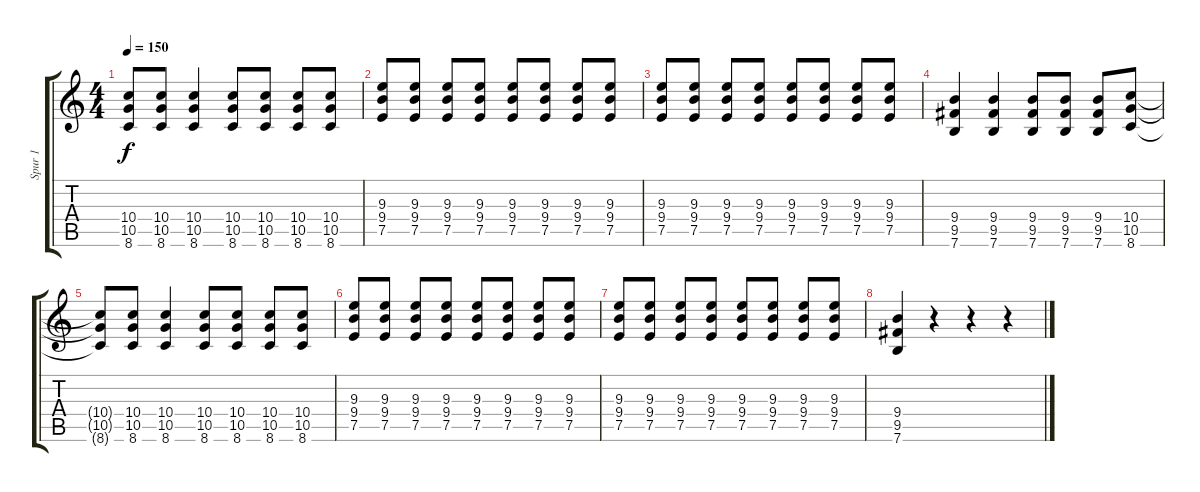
\track ("Spur 1" "Spur 1") {instrument acousticguitarsteel}
\staff {score tabs}
\tuning (E4 B3 G3 D3 A2 E2) {hide}
\ts (4 4)
\tempo 150
\clef g2
\ks c
(10.4{t} 10.5{t} 8.6{t}).8{dy f} (10.4 10.5 8.6).8 (10.4 10.5 8.6).4 (10.4 10.5 8.6).8 (10.4 10.5 8.6).8 (10.4 10.5 8.6).8 (10.4 10.5 8.6).8 |
(9.3 9.4 7.5).8 (9.3 9.4 7.5).8 (9.3 9.4 7.5).8 (9.3 9.4 7.5).8 (9.3 9.4 7.5).8 (9.3 9.4 7.5).8 (9.3 9.4 7.5).8 (9.3 9.4 7.5).8 |
(9.3 9.4 7.5).8 (9.3 9.4 7.5).8 (9.3 9.4 7.5).8 (9.3 9.4 7.5).8 (9.3 9.4 7.5).8 (9.3 9.4 7.5).8 (9.3 9.4 7.5).8 (9.3 9.4 7.5).8 |
(9.4 9.5 7.6).4 (9.4 9.5 7.6).4 (9.4 9.5 7.6).8 (9.4 9.5 7.6).8 (9.4 9.5 7.6).8 (10.4 10.5 8.6).8 |
(10.4{t} 10.5{t} 8.6{t}).8 (10.4 10.5 8.6).8 (10.4 10.5 8.6).4 (10.4 10.5 8.6).8 (10.4 10.5 8.6).8 (10.4 10.5 8.6).8 (10.4 10.5 8.6).8 |
(9.3 9.4 7.5).8 (9.3 9.4 7.5).8 (9.3 9.4 7.5).8 (9.3 9.4 7.5).8 (9.3 9.4 7.5).8 (9.3 9.4 7.5).8 (9.3 9.4 7.5).8 (9.3 9.4 7.5).8 |
(9.3 9.4 7.5).8 (9.3 9.4 7.5).8 (9.3 9.4 7.5).8 (9.3 9.4 7.5).8 (9.3 9.4 7.5).8 (9.3 9.4 7.5).8 (9.3 9.4 7.5).8 (9.3 9.4 7.5).8 |
(9.4 9.5 7.6).4 r.4 r.4 r.4
